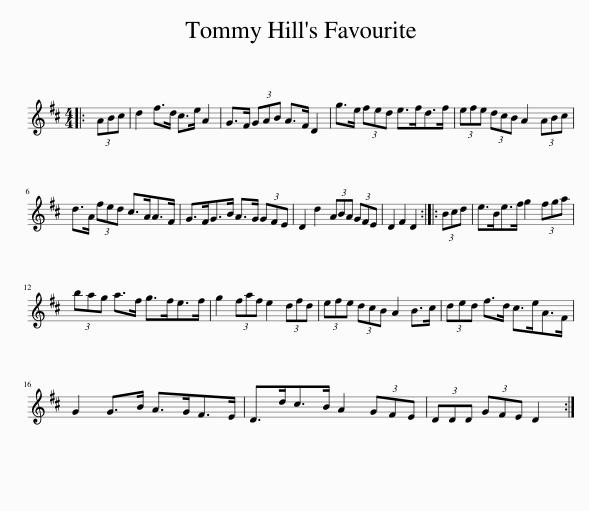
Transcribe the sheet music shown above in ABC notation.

X:1
L:1/8
M:4/4
I:linebreak $
K:D
V:1 treble
V:1
|: (3ABc | d2 f>d c>e A2 | G>F (3GAB A>F D2 | g>e (3fed e>fd>f | (3efe (3dcB A2 (3ABc |$ %5
 d>A (3fed c>AA>F | G>FG>B A>G (3GFE | D2 d2 (3ABA (3GFE | D2 F2 D2 :: (3Bcd | %10
 e>Be>f g2 (3fga |$ (3bag a>f g>fe>f | g2 (3faf e2 (3dfd | (3efe (3dcB A2 B>c | (3ded f>d c>eA>F |$ %15
 G2 G>B A>GF>E | D>dc>B A2 (3GFE | (3DDD (3GFE D2 :| %18
